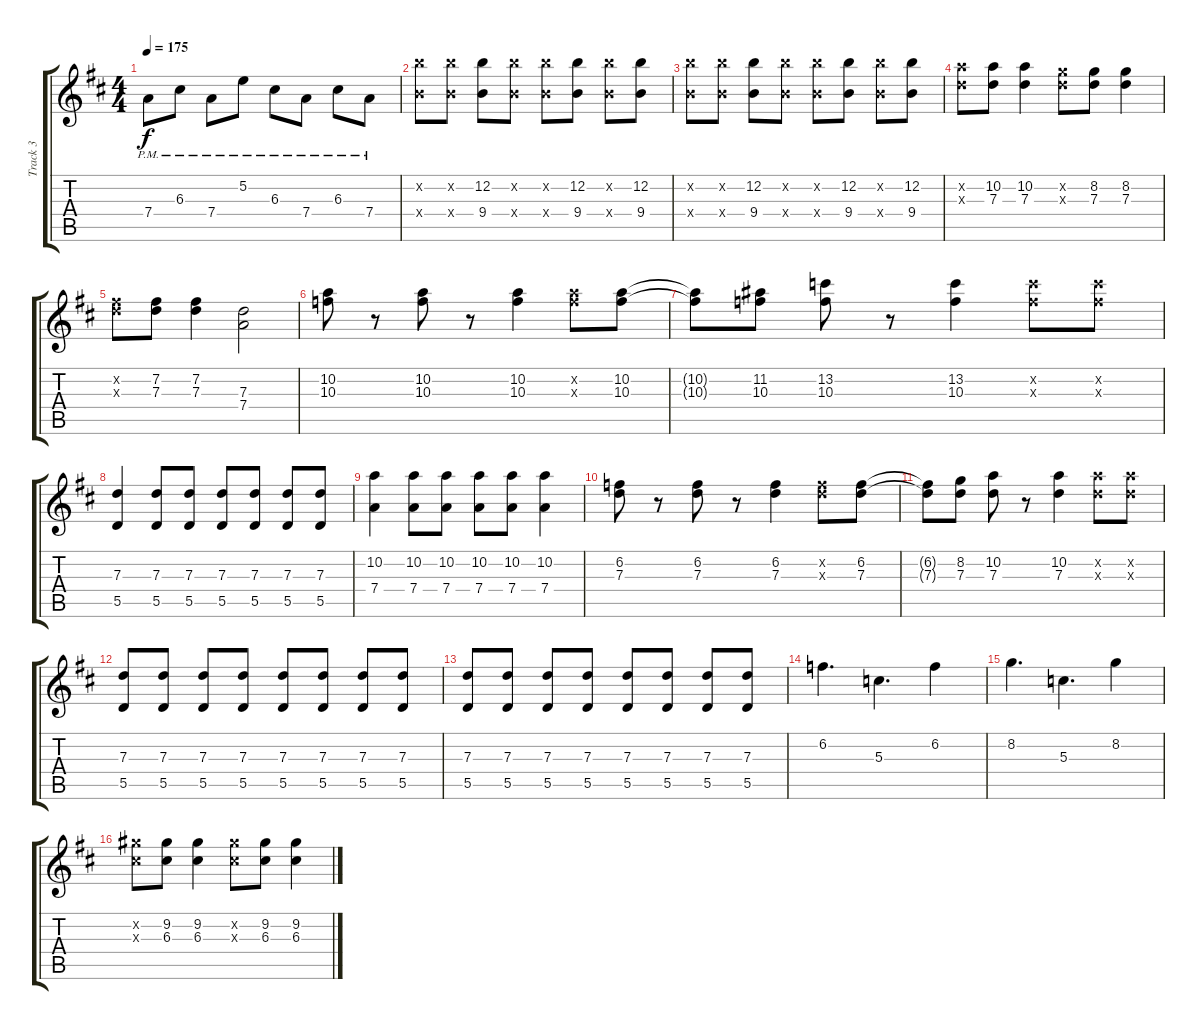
\track ("Track 3" "Track 3") {instrument distortionguitar}
\staff {score tabs}
\tuning (E4 B3 G3 D3 A2 E2) {hide}
\ts (4 4)
\tempo 175
\clef g2
\ks d
7.4{pm}.8{dy f} 6.3{pm}.8 7.4{pm}.8 5.2{pm}.8 6.3{pm}.8 7.4{pm}.8 6.3{pm}.8 7.4{pm}.8 |
(12.2{x} 9.4{x}).8 (12.2{x} 9.4{x}).8 (12.2 9.4).8 (12.2{x} 9.4{x}).8 (12.2{x} 9.4{x}).8 (12.2 9.4).8 (12.2{x} 9.4{x}).8 (12.2 9.4).8 |
(12.2{x} 9.4{x}).8 (12.2{x} 9.4{x}).8 (12.2 9.4).8 (12.2{x} 9.4{x}).8 (12.2{x} 9.4{x}).8 (12.2 9.4).8 (12.2{x} 9.4{x}).8 (12.2 9.4).8 |
(10.2{x} 7.3{x}).8 (10.2 7.3).8 (10.2 7.3).4 (8.2{x} 7.3{x}).8 (8.2 7.3).8 (8.2 7.3).4 |
(7.2{x} 7.3{x}).8 (7.2 7.3).8 (7.2 7.3).4 (7.3 7.4).2 |
(10.2 10.3).8 r.8 (10.2 10.3).8 r.8 (10.2 10.3).4 (10.2{x} 10.3{x}).8 (10.2 10.3).8 |
(10.2{t} 10.3{t}).8 (11.2 10.3).8 (13.2 10.3).8 r.8 (13.2 10.3).4 (13.2{x} 10.3{x}).8 (13.2{x} 10.3{x}).8 |
(7.3 5.5).4 (7.3 5.5).8 (7.3 5.5).8 (7.3 5.5).8 (7.3 5.5).8 (7.3 5.5).8 (7.3 5.5).8 |
(10.2 7.4).4 (10.2 7.4).8 (10.2 7.4).8 (10.2 7.4).8 (10.2 7.4).8 (10.2 7.4).4 |
(6.2 7.3).8 r.8 (6.2 7.3).8 r.8 (6.2 7.3).4 (6.2{x} 7.3{x}).8 (6.2 7.3).8 |
(6.2{t} 7.3{t}).8 (8.2 7.3).8 (10.2 7.3).8 r.8 (10.2 7.3).4 (10.2{x} 7.3{x}).8 (10.2{x} 7.3{x}).8 |
(7.3 5.5).8 (7.3 5.5).8 (7.3 5.5).8 (7.3 5.5).8 (7.3 5.5).8 (7.3 5.5).8 (7.3 5.5).8 (7.3 5.5).8 |
(7.3 5.5).8 (7.3 5.5).8 (7.3 5.5).8 (7.3 5.5).8 (7.3 5.5).8 (7.3 5.5).8 (7.3 5.5).8 (7.3 5.5).8 |
6.2.4{d} 5.3.4{d} 6.2.4 |
8.2.4{d} 5.3.4{d} 8.2.4 |
(9.2{x} 6.3{x}).8 (9.2 6.3).8 (9.2 6.3).4 (9.2{x} 6.3{x}).8 (9.2 6.3).8 (9.2 6.3).4
